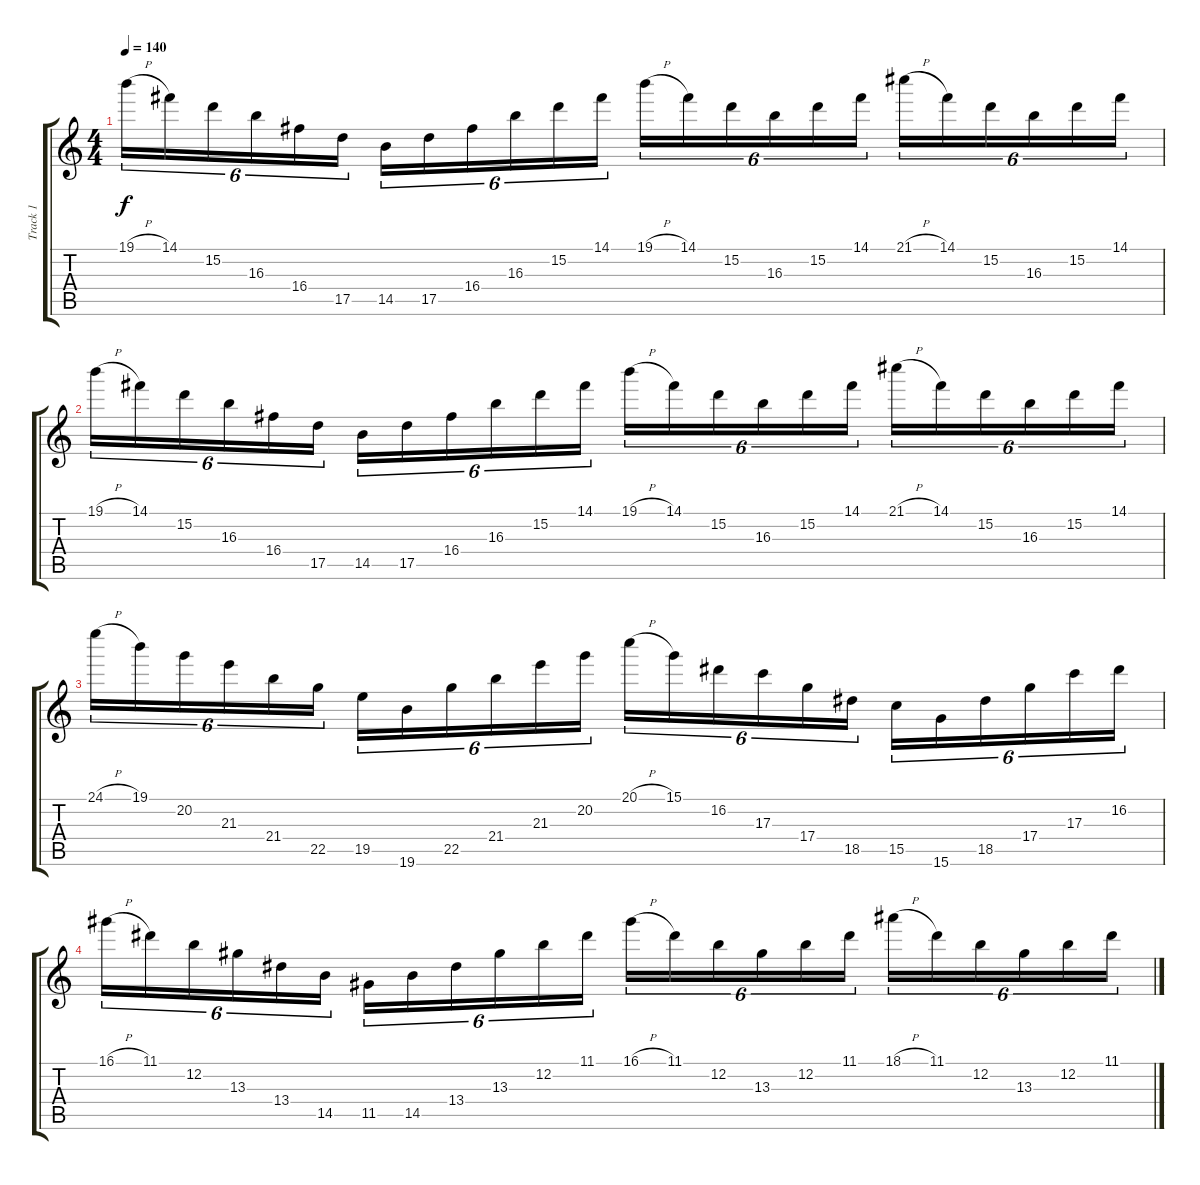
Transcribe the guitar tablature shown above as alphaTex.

\track ("Track 1" "Track 1") {instrument distortionguitar}
\staff {score tabs}
\tuning (E4 B3 G3 D3 A2 E2) {hide}
\ts (4 4)
\tempo 140
\clef g2
\ks c
19.1{h}.16{tu (6 4) dy f} 14.1.16{tu (6 4)} 15.2.16{tu (6 4)} 16.3.16{tu (6 4)} 16.4.16{tu (6 4)} 17.5.16{tu (6 4)} 14.5.16{tu (6 4)} 17.5.16{tu (6 4)} 16.4.16{tu (6 4)} 16.3.16{tu (6 4)} 15.2.16{tu (6 4)} 14.1.16{tu (6 4)} 19.1{h}.16{tu (6 4)} 14.1.16{tu (6 4)} 15.2.16{tu (6 4)} 16.3.16{tu (6 4)} 15.2.16{tu (6 4)} 14.1.16{tu (6 4)} 21.1{h}.16{tu (6 4)} 14.1.16{tu (6 4)} 15.2.16{tu (6 4)} 16.3.16{tu (6 4)} 15.2.16{tu (6 4)} 14.1.16{tu (6 4)} |
19.1{h}.16{tu (6 4)} 14.1.16{tu (6 4)} 15.2.16{tu (6 4)} 16.3.16{tu (6 4)} 16.4.16{tu (6 4)} 17.5.16{tu (6 4)} 14.5.16{tu (6 4)} 17.5.16{tu (6 4)} 16.4.16{tu (6 4)} 16.3.16{tu (6 4)} 15.2.16{tu (6 4)} 14.1.16{tu (6 4)} 19.1{h}.16{tu (6 4)} 14.1.16{tu (6 4)} 15.2.16{tu (6 4)} 16.3.16{tu (6 4)} 15.2.16{tu (6 4)} 14.1.16{tu (6 4)} 21.1{h}.16{tu (6 4)} 14.1.16{tu (6 4)} 15.2.16{tu (6 4)} 16.3.16{tu (6 4)} 15.2.16{tu (6 4)} 14.1.16{tu (6 4)} |
24.1{h}.16{tu (6 4)} 19.1.16{tu (6 4)} 20.2.16{tu (6 4)} 21.3.16{tu (6 4)} 21.4.16{tu (6 4)} 22.5.16{tu (6 4)} 19.5.16{tu (6 4)} 19.6.16{tu (6 4)} 22.5.16{tu (6 4)} 21.4.16{tu (6 4)} 21.3.16{tu (6 4)} 20.2.16{tu (6 4)} 20.1{h}.16{tu (6 4)} 15.1.16{tu (6 4)} 16.2.16{tu (6 4)} 17.3.16{tu (6 4)} 17.4.16{tu (6 4)} 18.5.16{tu (6 4)} 15.5.16{tu (6 4)} 15.6.16{tu (6 4)} 18.5.16{tu (6 4)} 17.4.16{tu (6 4)} 17.3.16{tu (6 4)} 16.2.16{tu (6 4)} |
16.1{h}.16{tu (6 4)} 11.1.16{tu (6 4)} 12.2.16{tu (6 4)} 13.3.16{tu (6 4)} 13.4.16{tu (6 4)} 14.5.16{tu (6 4)} 11.5.16{tu (6 4)} 14.5.16{tu (6 4)} 13.4.16{tu (6 4)} 13.3.16{tu (6 4)} 12.2.16{tu (6 4)} 11.1.16{tu (6 4)} 16.1{h}.16{tu (6 4)} 11.1.16{tu (6 4)} 12.2.16{tu (6 4)} 13.3.16{tu (6 4)} 12.2.16{tu (6 4)} 11.1.16{tu (6 4)} 18.1{h}.16{tu (6 4)} 11.1.16{tu (6 4)} 12.2.16{tu (6 4)} 13.3.16{tu (6 4)} 12.2.16{tu (6 4)} 11.1.16{tu (6 4)}
